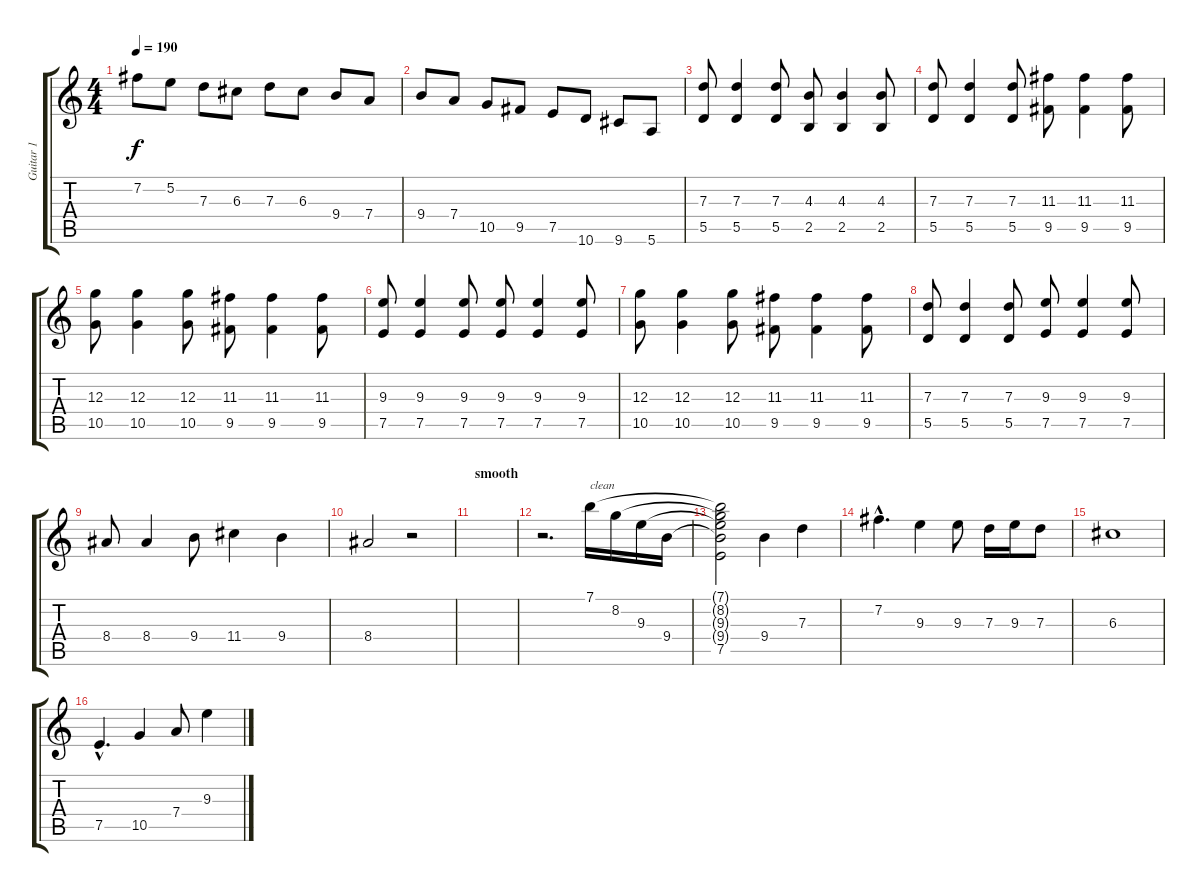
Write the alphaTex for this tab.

\track ("Guitar 1" "Guitar 1") {instrument distortionguitar}
\staff {score tabs}
\tuning (E4 B3 G3 D3 A2 E2) {hide}
\ts (4 4)
\tempo 190
\clef g2
\ks c
7.2.8{dy f} 5.2.8 7.3.8 6.3.8 7.3.8 6.3.8 9.4.8 7.4.8 |
9.4.8 7.4.8 10.5.8 9.5.8 7.5.8 10.6.8 9.6.8 5.6.8 |
(7.3 5.5).8 (7.3 5.5).4 (7.3 5.5).8 (4.3 2.5).8 (4.3 2.5).4 (4.3 2.5).8 |
(7.3 5.5).8 (7.3 5.5).4 (7.3 5.5).8 (11.3 9.5).8 (11.3 9.5).4 (11.3 9.5).8 |
(12.3 10.5).8 (12.3 10.5).4 (12.3 10.5).8 (11.3 9.5).8 (11.3 9.5).4 (11.3 9.5).8 |
(9.3 7.5).8 (9.3 7.5).4 (9.3 7.5).8 (9.3 7.5).8 (9.3 7.5).4 (9.3 7.5).8 |
(12.3 10.5).8 (12.3 10.5).4 (12.3 10.5).8 (11.3 9.5).8 (11.3 9.5).4 (11.3 9.5).8 |
(7.3 5.5).8 (7.3 5.5).4 (7.3 5.5).8 (9.3 7.5).8 (9.3 7.5).4 (9.3 7.5).8 |
8.4.8 8.4.4 9.4.8 11.4.4 9.4.4 |
8.4.2 r.2 |
\section ("" "smooth")
|
r.2{d} 7.1.16{txt "clean" instrument electricguitarjazz} 8.2.16 9.3.16 9.4.16 |
(7.1{t} 8.2{t} 9.3{t} 9.4{t} 7.5).2 9.4.4 7.3.4 |
7.2{hac}.4{d} 9.3.4 9.3.8 7.3.16 9.3.16 7.3.8 |
6.3.1 |
7.5{hac}.4{d} 10.5.4 7.4.8 9.3.4
